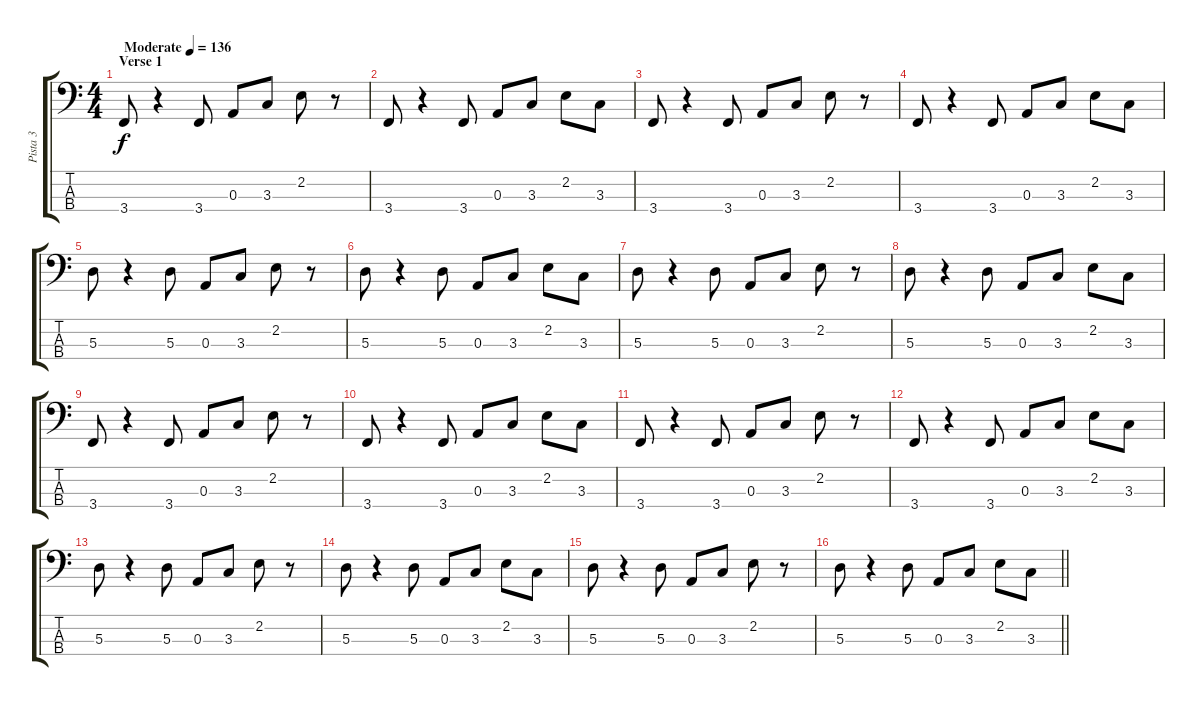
\track ("Pista 3" "Pista 3") {instrument electricbassfinger}
\staff {score tabs}
\tuning (G2 D2 A1 D1) {hide}
\ts (4 4)
\section ("" "Verse 1")
\tempo (136 "Moderate")
\clef f4
\ks c
3.4.8{dy f instrument electricbassfinger} r.4 3.4.8 0.3.8 3.3.8 2.2.8 r.8 |
3.4.8 r.4 3.4.8 0.3.8 3.3.8 2.2.8 3.3.8 |
3.4.8 r.4 3.4.8 0.3.8 3.3.8 2.2.8 r.8 |
3.4.8 r.4 3.4.8 0.3.8 3.3.8 2.2.8 3.3.8 |
5.3.8 r.4 5.3.8 0.3.8 3.3.8 2.2.8 r.8 |
5.3.8 r.4 5.3.8 0.3.8 3.3.8 2.2.8 3.3.8 |
5.3.8 r.4 5.3.8 0.3.8 3.3.8 2.2.8 r.8 |
5.3.8 r.4 5.3.8 0.3.8 3.3.8 2.2.8 3.3.8 |
3.4.8 r.4 3.4.8 0.3.8 3.3.8 2.2.8 r.8 |
3.4.8 r.4 3.4.8 0.3.8 3.3.8 2.2.8 3.3.8 |
3.4.8 r.4 3.4.8 0.3.8 3.3.8 2.2.8 r.8 |
3.4.8 r.4 3.4.8 0.3.8 3.3.8 2.2.8 3.3.8 |
5.3.8 r.4 5.3.8 0.3.8 3.3.8 2.2.8 r.8 |
5.3.8 r.4 5.3.8 0.3.8 3.3.8 2.2.8 3.3.8 |
5.3.8 r.4 5.3.8 0.3.8 3.3.8 2.2.8 r.8 |
\barLineRight lightlight
5.3.8 r.4 5.3.8 0.3.8 3.3.8 2.2.8 3.3.8
